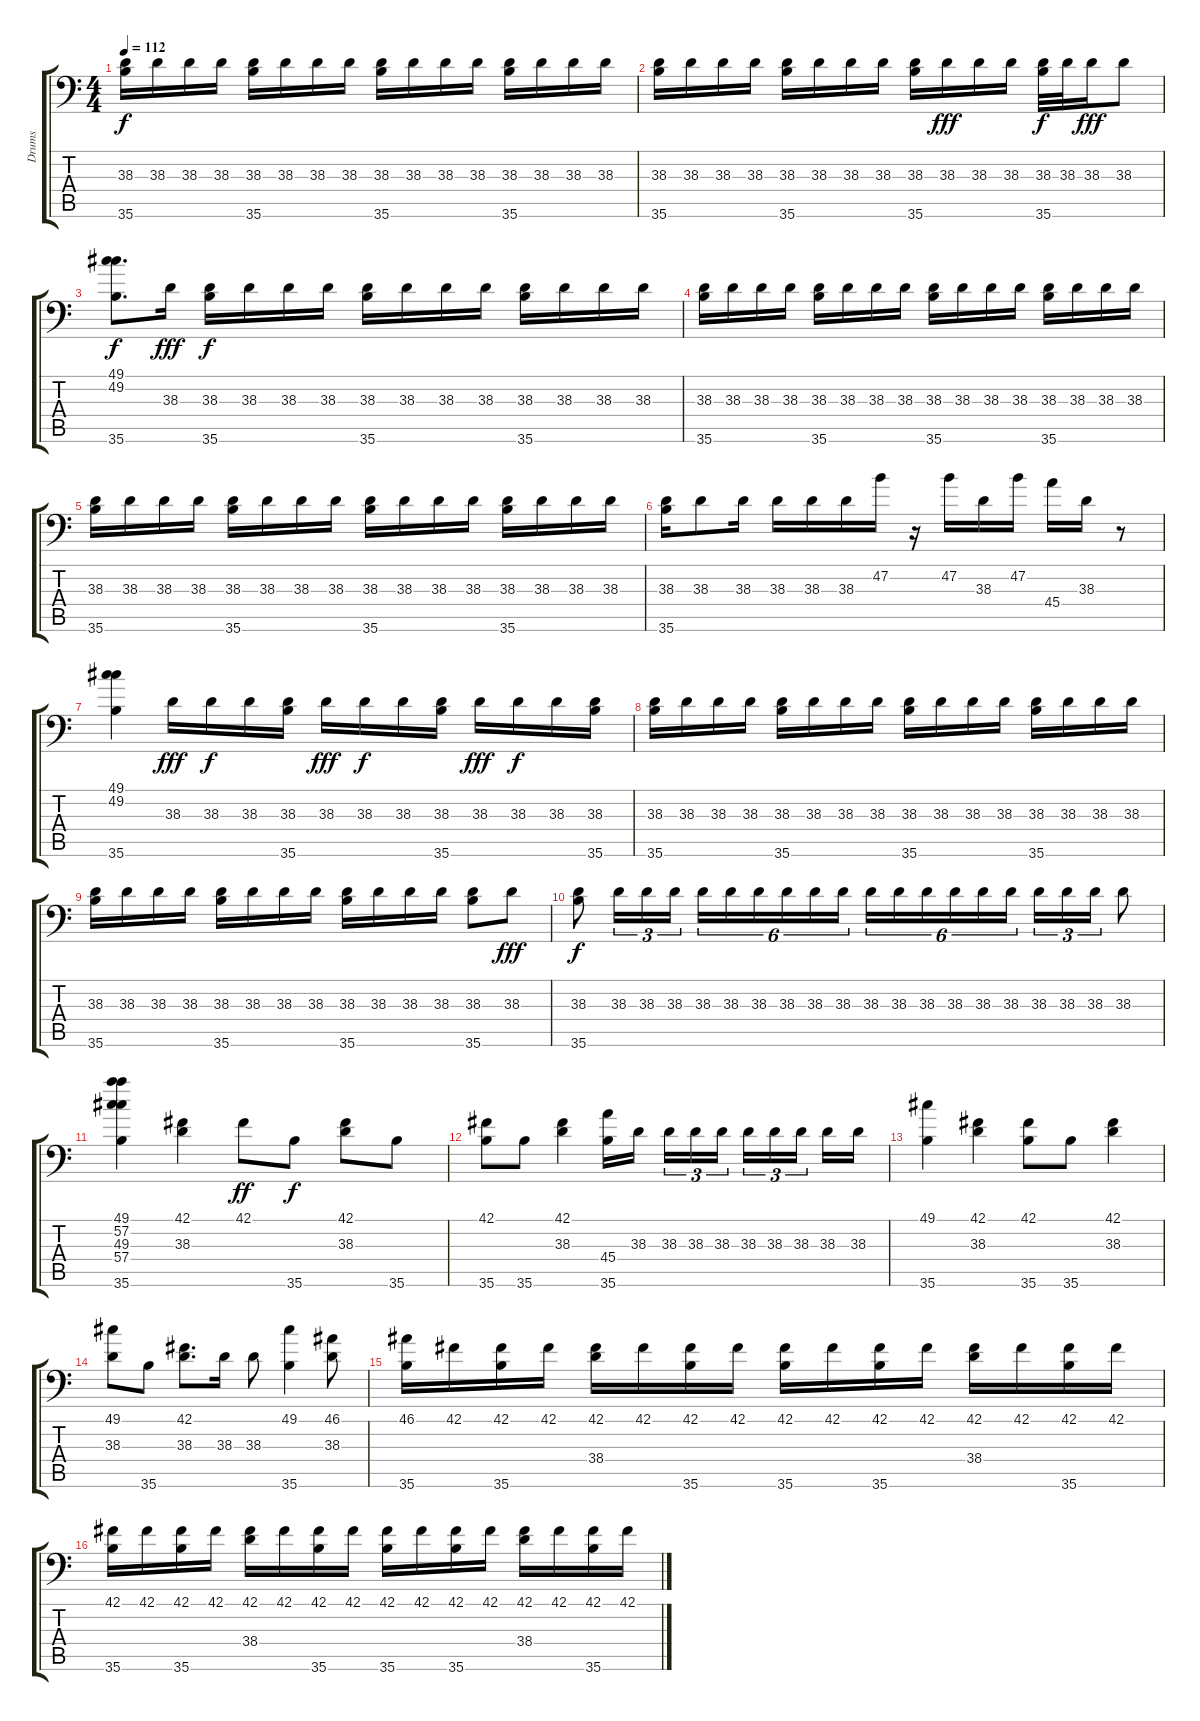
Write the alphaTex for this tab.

\track ("Drums" "Drums") {instrument acousticgrandpiano}
\staff {score tabs}
\tuning (C-1 C-1 C-1 C-1 C-1 C-1) {hide}
\ts (4 4)
\tempo 112
\clef f4
\ks c
(38.3 35.6).16{dy f} 38.3.16 38.3.16 38.3.16 (38.3 35.6).16 38.3.16 38.3.16 38.3.16 (38.3 35.6).16 38.3.16 38.3.16 38.3.16 (38.3 35.6).16 38.3.16 38.3.16 38.3.16 |
(38.3 35.6).16 38.3.16 38.3.16 38.3.16 (38.3 35.6).16 38.3.16 38.3.16 38.3.16 (38.3 35.6).16 38.3.16{dy fff} 38.3.16 38.3.16 (38.3 35.6).32{dy f} 38.3.32 38.3.16{dy fff} 38.3.8 |
(49.1 49.2 35.6).8{d dy f} 38.3.16{dy fff} (38.3 35.6).16{dy f} 38.3.16 38.3.16 38.3.16 (38.3 35.6).16 38.3.16 38.3.16 38.3.16 (38.3 35.6).16 38.3.16 38.3.16 38.3.16 |
(38.3 35.6).16 38.3.16 38.3.16 38.3.16 (38.3 35.6).16 38.3.16 38.3.16 38.3.16 (38.3 35.6).16 38.3.16 38.3.16 38.3.16 (38.3 35.6).16 38.3.16 38.3.16 38.3.16 |
(38.3 35.6).16 38.3.16 38.3.16 38.3.16 (38.3 35.6).16 38.3.16 38.3.16 38.3.16 (38.3 35.6).16 38.3.16 38.3.16 38.3.16 (38.3 35.6).16 38.3.16 38.3.16 38.3.16 |
(38.3 35.6).16 38.3.8 38.3.16 38.3.16 38.3.16 38.3.16 47.2.16 r.16 47.2.16 38.3.16 47.2.16 45.4.16 38.3.16 r.8 |
(49.1 49.2 35.6).4 38.3.16{dy fff} 38.3.16{dy f} 38.3.16 (38.3 35.6).16 38.3.16{dy fff} 38.3.16{dy f} 38.3.16 (38.3 35.6).16 38.3.16{dy fff} 38.3.16{dy f} 38.3.16 (38.3 35.6).16 |
(38.3 35.6).16 38.3.16 38.3.16 38.3.16 (38.3 35.6).16 38.3.16 38.3.16 38.3.16 (38.3 35.6).16 38.3.16 38.3.16 38.3.16 (38.3 35.6).16 38.3.16 38.3.16 38.3.16 |
(38.3 35.6).16 38.3.16 38.3.16 38.3.16 (38.3 35.6).16 38.3.16 38.3.16 38.3.16 (38.3 35.6).16 38.3.16 38.3.16 38.3.16 (38.3 35.6).8 38.3.8{dy fff} |
(38.3 35.6).8{dy f} 38.3.16{tu (3 2)} 38.3.16{tu (3 2)} 38.3.16{tu (3 2)} 38.3.16{tu (6 4)} 38.3.16{tu (6 4)} 38.3.16{tu (6 4)} 38.3.16{tu (6 4)} 38.3.16{tu (6 4)} 38.3.16{tu (6 4)} 38.3.16{tu (6 4)} 38.3.16{tu (6 4)} 38.3.16{tu (6 4)} 38.3.16{tu (6 4)} 38.3.16{tu (6 4)} 38.3.16{tu (6 4)} 38.3.16{tu (3 2)} 38.3.16{tu (3 2)} 38.3.16{tu (3 2)} 38.3.8 |
(49.1 57.2 49.3 57.4 35.6).4 (42.1 38.3).4 42.1.8{dy ff} 35.6.8{dy f} (42.1 38.3).8 35.6.8 |
(42.1 35.6).8 35.6.8 (42.1 38.3).4 (45.4 35.6).16 38.3.16 38.3.16{tu (3 2)} 38.3.16{tu (3 2)} 38.3.16{tu (3 2)} 38.3.16{tu (3 2)} 38.3.16{tu (3 2)} 38.3.16{tu (3 2)} 38.3.16 38.3.16 |
(49.1 35.6).4 (42.1 38.3).4 (42.1 35.6).8 35.6.8 (42.1 38.3).4 |
(49.1 38.3).8 35.6.8 (42.1 38.3).8{d} 38.3.16 38.3.8 (49.1 35.6).4 (46.1 38.3).8 |
(46.1 35.6).16 42.1.16 (42.1 35.6).16 42.1.16 (42.1 38.4).16 42.1.16 (42.1 35.6).16 42.1.16 (42.1 35.6).16 42.1.16 (42.1 35.6).16 42.1.16 (42.1 38.4).16 42.1.16 (42.1 35.6).16 42.1.16 |
(42.1 35.6).16 42.1.16 (42.1 35.6).16 42.1.16 (42.1 38.4).16 42.1.16 (42.1 35.6).16 42.1.16 (42.1 35.6).16 42.1.16 (42.1 35.6).16 42.1.16 (42.1 38.4).16 42.1.16 (42.1 35.6).16 42.1.16
